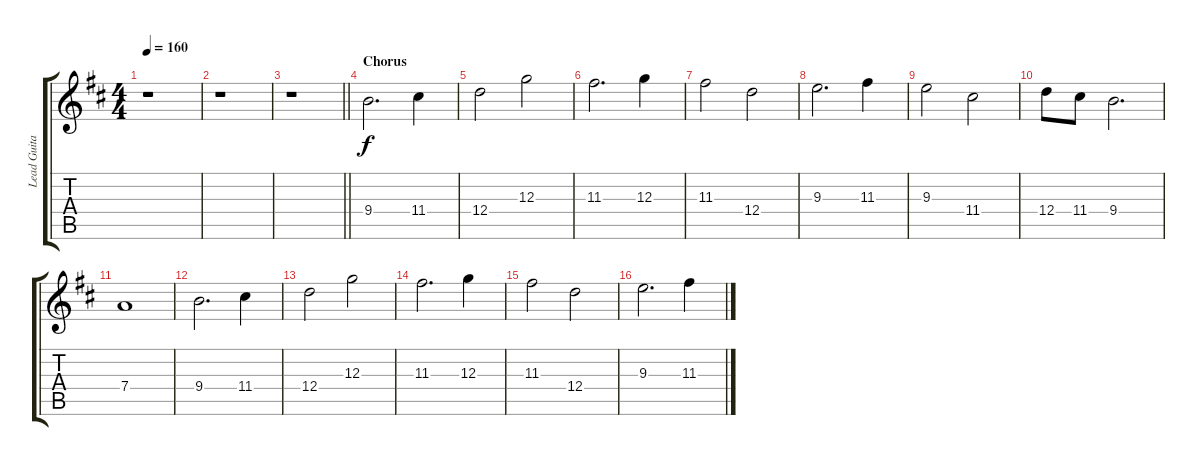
\track ("Lead Guitar" "Lead Guita") {instrument overdrivenguitar}
\staff {score tabs}
\tuning (E4 B3 G3 D3 A2 E2) {hide}
\ts (4 4)
\tempo 160
\clef g2
\ks d
r.1{dy f} |
r.1 |
\barLineRight lightlight
r.1 |
\section ("" "Chorus")
9.4.2{d} 11.4.4 |
12.4.2 12.3.2 |
11.3.2{d} 12.3.4 |
11.3.2 12.4.2 |
9.3.2{d} 11.3.4 |
9.3.2 11.4.2 |
12.4.8 11.4.8 9.4.2{d} |
7.4.1 |
9.4.2{d} 11.4.4 |
12.4.2 12.3.2 |
11.3.2{d} 12.3.4 |
11.3.2 12.4.2 |
9.3.2{d} 11.3.4
